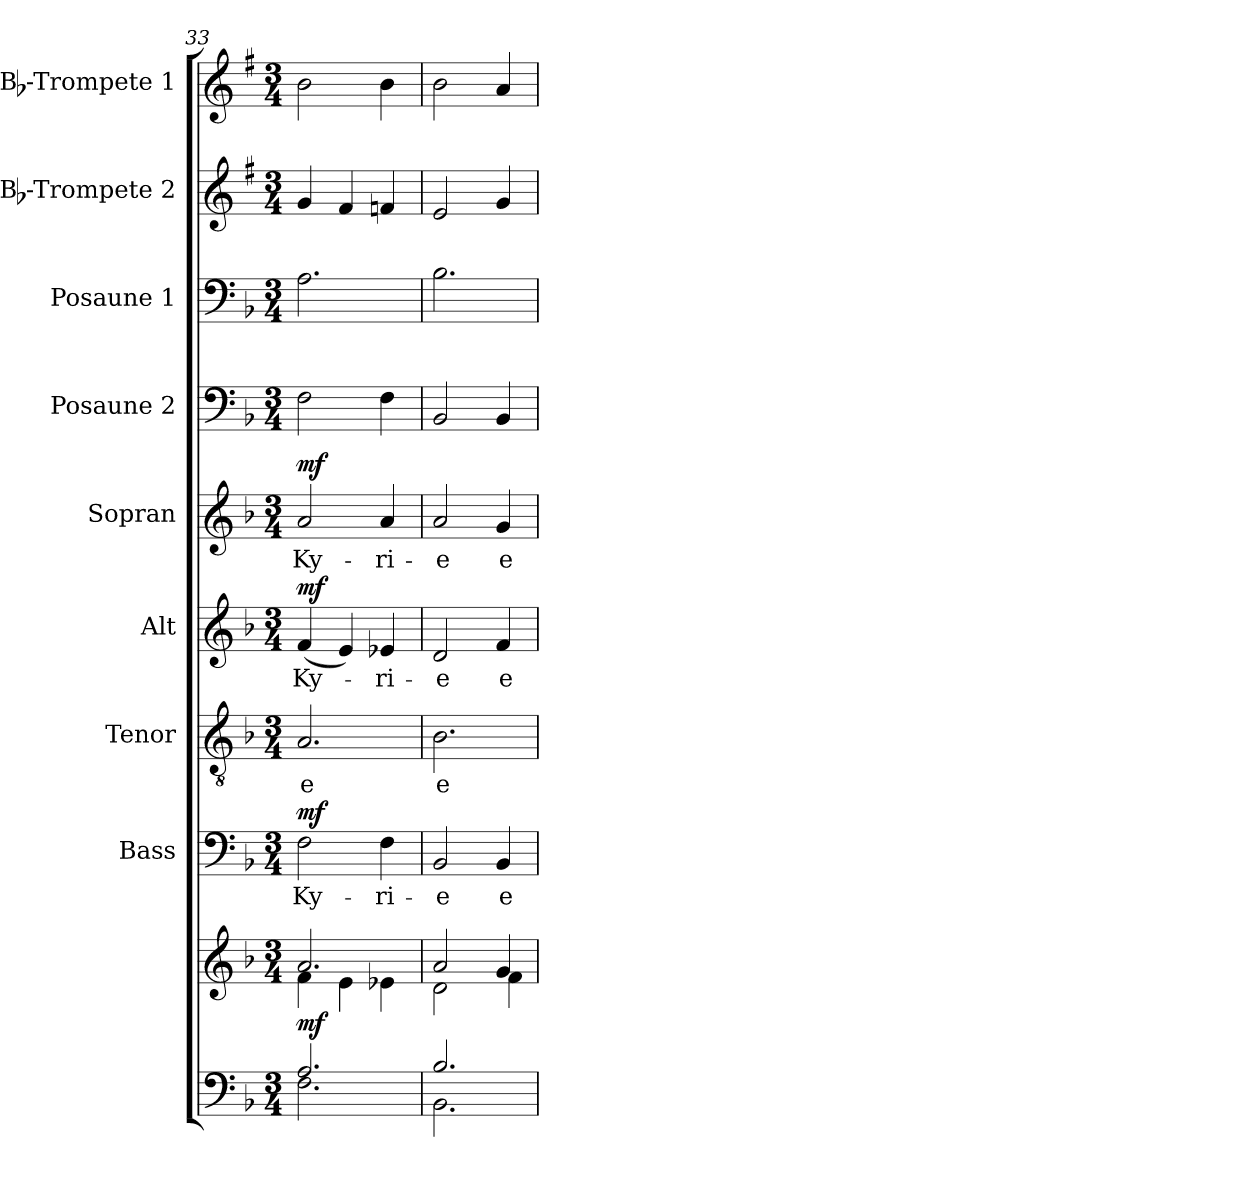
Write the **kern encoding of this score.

**kern	**kern	**dynam	**kern	**text	**dynam	**kern	**text	**kern	**text	**dynam	**kern	**text	**dynam	**kern	**kern	**kern	**kern
*part9	*part9	*part9	*part8	*part8	*part8	*part7	*part7	*part6	*part6	*part6	*part5	*part5	*part5	*part4	*part3	*part2	*part1
*staff10	*staff9	*staff9/10	*staff8	*staff8	*staff8	*staff7	*staff7	*staff6	*staff6	*staff6	*staff5	*staff5	*staff5	*staff4	*staff3	*staff2	*staff1
*	*	*	*I"Bass	*	*	*I"Tenor	*	*I"Alt	*	*	*I"Sopran	*	*	*I"Posaune 2	*I"Posaune 1	*I"Bb-Trompete 2	*I"Bb-Trompete 1
*	*	*	*I'B.	*	*	*I'T.	*	*I'A.	*	*	*I'S.	*	*	*I'Pos. 2	*I'Pos. 1	*I'Bb Trp. 2	*I'Bb Trp. 1
!!LO:PB:g=z
*clefF4	*clefG2	*	*clefF4	*	*	*clefGv2	*	*clefG2	*	*	*clefG2	*	*	*clefF4	*clefF4	*clefG2	*clefG2
*	*	*	*	*	*	*	*	*	*	*	*	*	*	*	*	*ITrd1c2	*ITrd1c2
*k[b-]	*k[b-]	*	*k[b-]	*	*	*k[b-]	*	*k[b-]	*	*	*k[b-]	*	*	*k[b-]	*k[b-]	*k[b-]	*k[b-]
*F:	*F:	*	*F:	*	*	*F:	*	*F:	*	*	*F:	*	*	*F:	*F:	*F:	*F:
*M3/4	*M3/4	*	*M3/4	*	*	*M3/4	*	*M3/4	*	*	*M3/4	*	*	*M3/4	*M3/4	*M3/4	*M3/4
=33	=33	=33	=33	=33	=33	=33	=33	=33	=33	=33	=33	=33	=33	=33	=33	=33	=33
*^	*^	*	*	*	*	*	*	*	*	*	*	*	*	*	*	*	*
!	!	!	!	!LO:DY:b	!	!LO:LY:b	!LO:DY:a	!	!LO:LY:b	!	!LO:LY:b	!LO:DY:a	!	!LO:LY:b	!LO:DY:a	!	!	!	!
2.A/	2.F\	2.a/	4f\	mf	2F\	Ky-	mf	2.A/	-e	(<4f/	Ky-	mf	2a/	Ky-	mf	2F\	2.A\	4f/	2a\
.	.	.	4e\	.	.	.	.	.	.	4e/)	.	.	.	.	.	.	.	4e/	.
!	!	!	!	!	!	!LO:LY:b	!	!	!	!	!LO:LY:b	!	!	!LO:LY:b	!	!	!	!	!
.	.	.	4e-X\	.	4F\	-ri-	.	.	.	4e-X/	-ri-	.	4a/	-ri-	.	4F\	.	4e-X/	4a\
=34	=34	=34	=34	=34	=34	=34	=34	=34	=34	=34	=34	=34	=34	=34	=34	=34	=34	=34	=34
!	!	!	!	!	!	!LO:LY:b	!	!	!LO:LY:b	!	!LO:LY:b	!	!	!LO:LY:b	!	!	!	!	!
2.B-/	2.BB-\	2a/	2d\	.	2BB-/	-e	.	2.B-\	e-	2d/	-e	.	2a/	-e	.	2BB-/	2.B-\	2d/	2a\
!	!	!	!	!	!	!LO:LY:b	!	!	!	!	!LO:LY:b	!	!	!LO:LY:b	!	!	!	!	!
.	.	4g/	4f\	.	4BB-/	e-	.	.	.	4f/	e-	.	4g/	e-	.	4BB-/	.	4f/	4g/
*v	*v	*	*	*	*	*	*	*	*	*	*	*	*	*	*	*	*	*	*
*	*v	*v	*	*	*	*	*	*	*	*	*	*	*	*	*	*	*	*
=	=	=	=	=	=	=	=	=	=	=	=	=	=	=	=	=	=
*-	*-	*-	*-	*-	*-	*-	*-	*-	*-	*-	*-	*-	*-	*-	*-	*-	*-
